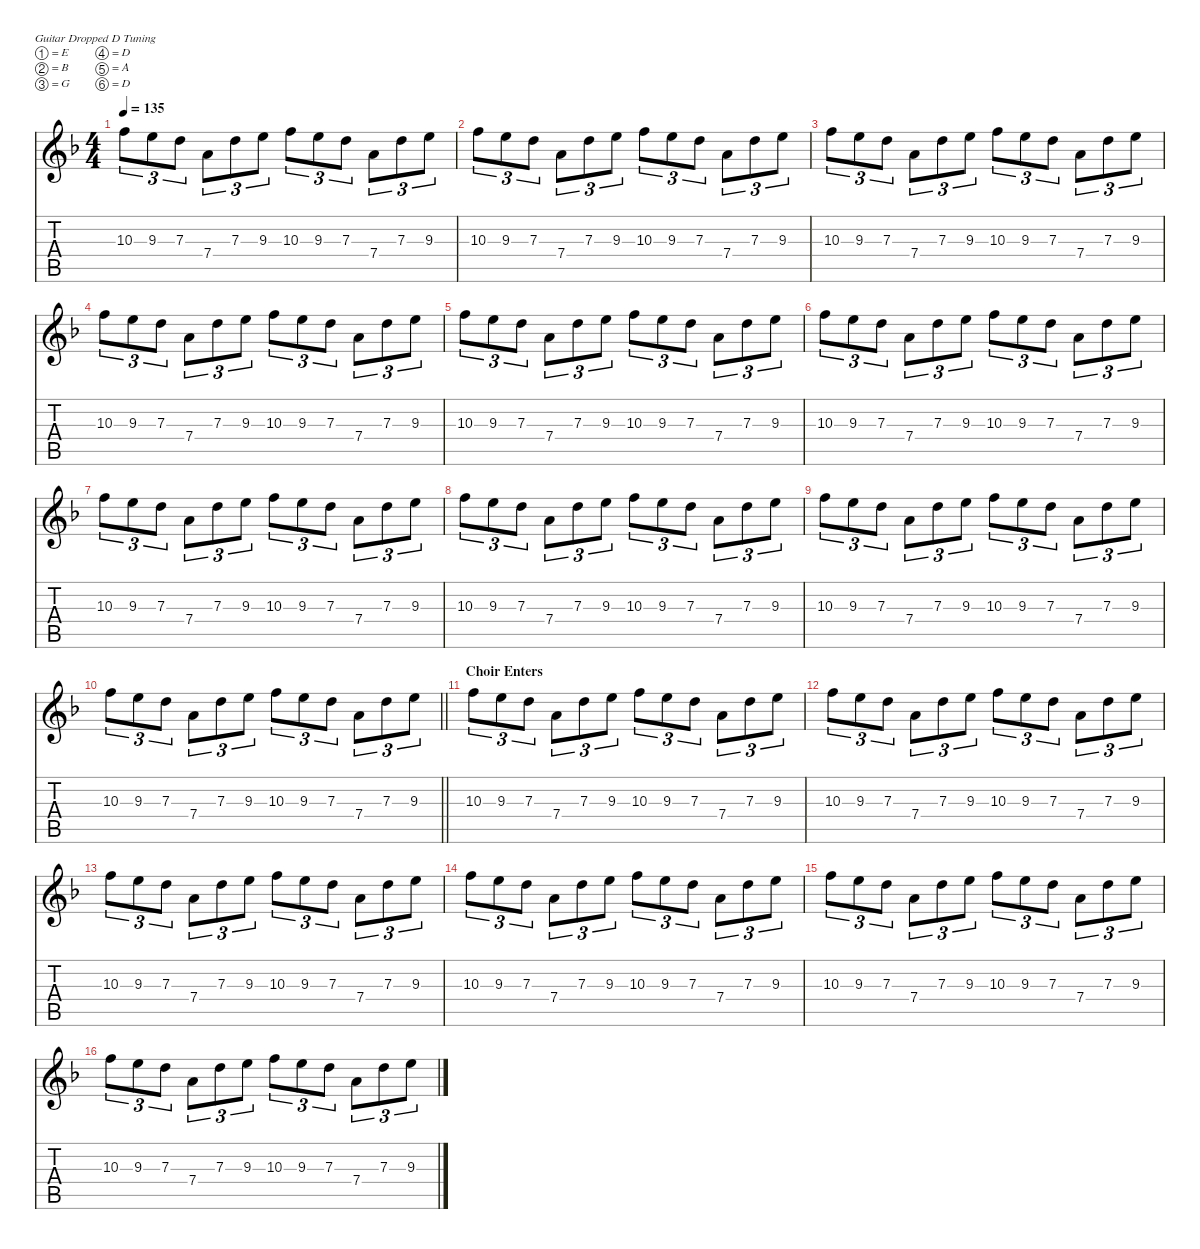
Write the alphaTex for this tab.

\defaultSystemsLayout 4
\hideDynamics
\bracketExtendMode nobrackets
\singleTrackTrackNamePolicy hidden
\multiTrackTrackNamePolicy hidden
\firstSystemTrackNameMode fullname
\firstSystemTrackNameOrientation horizontal
\otherSystemsTrackNameOrientation horizontal
\track ("Lead Guitar" "dist.guit.") {instrument distortionguitar}
\staff {score tabs}
\tuning (E4 B3 G3 D3 A2 D2)
\ts (4 4)
\tempo 135
\clef g2
\ks dminor
10.3{acc forcenatural}.8{tu (3 2) dy f beam Down} 9.3{acc forcenatural}.8{tu (3 2) beam Down} 7.3{acc forcenatural}.8{tu (3 2) beam Down} 7.4{acc forcenatural}.8{tu (3 2) beam Down} 7.3{acc forcenatural}.8{tu (3 2) beam Down} 9.3{acc forcenatural}.8{tu (3 2) beam Down} 10.3{acc forcenatural}.8{tu (3 2) beam Down} 9.3{acc forcenatural}.8{tu (3 2) beam Down} 7.3{acc forcenatural}.8{tu (3 2) beam Down} 7.4{acc forcenatural}.8{tu (3 2) beam Down} 7.3{acc forcenatural}.8{tu (3 2) beam Down} 9.3{acc forcenatural}.8{tu (3 2) beam Down} |
10.3{acc forcenatural}.8{tu (3 2) beam Down} 9.3{acc forcenatural}.8{tu (3 2) beam Down} 7.3{acc forcenatural}.8{tu (3 2) beam Down} 7.4{acc forcenatural}.8{tu (3 2) beam Down} 7.3{acc forcenatural}.8{tu (3 2) beam Down} 9.3{acc forcenatural}.8{tu (3 2) beam Down} 10.3{acc forcenatural}.8{tu (3 2) beam Down} 9.3{acc forcenatural}.8{tu (3 2) beam Down} 7.3{acc forcenatural}.8{tu (3 2) beam Down} 7.4{acc forcenatural}.8{tu (3 2) beam Down} 7.3{acc forcenatural}.8{tu (3 2) beam Down} 9.3{acc forcenatural}.8{tu (3 2) beam Down} |
10.3{acc forcenatural}.8{tu (3 2) beam Down} 9.3{acc forcenatural}.8{tu (3 2) beam Down} 7.3{acc forcenatural}.8{tu (3 2) beam Down} 7.4{acc forcenatural}.8{tu (3 2) beam Down} 7.3{acc forcenatural}.8{tu (3 2) beam Down} 9.3{acc forcenatural}.8{tu (3 2) beam Down} 10.3{acc forcenatural}.8{tu (3 2) beam Down} 9.3{acc forcenatural}.8{tu (3 2) beam Down} 7.3{acc forcenatural}.8{tu (3 2) beam Down} 7.4{acc forcenatural}.8{tu (3 2) beam Down} 7.3{acc forcenatural}.8{tu (3 2) beam Down} 9.3{acc forcenatural}.8{tu (3 2) beam Down} |
10.3{acc forcenatural}.8{tu (3 2) beam Down} 9.3{acc forcenatural}.8{tu (3 2) beam Down} 7.3{acc forcenatural}.8{tu (3 2) beam Down} 7.4{acc forcenatural}.8{tu (3 2) beam Down} 7.3{acc forcenatural}.8{tu (3 2) beam Down} 9.3{acc forcenatural}.8{tu (3 2) beam Down} 10.3{acc forcenatural}.8{tu (3 2) beam Down} 9.3{acc forcenatural}.8{tu (3 2) beam Down} 7.3{acc forcenatural}.8{tu (3 2) beam Down} 7.4{acc forcenatural}.8{tu (3 2) beam Down} 7.3{acc forcenatural}.8{tu (3 2) beam Down} 9.3{acc forcenatural}.8{tu (3 2) beam Down} |
10.3{acc forcenatural}.8{tu (3 2) beam Down} 9.3{acc forcenatural}.8{tu (3 2) beam Down} 7.3{acc forcenatural}.8{tu (3 2) beam Down} 7.4{acc forcenatural}.8{tu (3 2) beam Down} 7.3{acc forcenatural}.8{tu (3 2) beam Down} 9.3{acc forcenatural}.8{tu (3 2) beam Down} 10.3{acc forcenatural}.8{tu (3 2) beam Down} 9.3{acc forcenatural}.8{tu (3 2) beam Down} 7.3{acc forcenatural}.8{tu (3 2) beam Down} 7.4{acc forcenatural}.8{tu (3 2) beam Down} 7.3{acc forcenatural}.8{tu (3 2) beam Down} 9.3{acc forcenatural}.8{tu (3 2) beam Down} |
10.3{acc forcenatural}.8{tu (3 2) beam Down} 9.3{acc forcenatural}.8{tu (3 2) beam Down} 7.3{acc forcenatural}.8{tu (3 2) beam Down} 7.4{acc forcenatural}.8{tu (3 2) beam Down} 7.3{acc forcenatural}.8{tu (3 2) beam Down} 9.3{acc forcenatural}.8{tu (3 2) beam Down} 10.3{acc forcenatural}.8{tu (3 2) beam Down} 9.3{acc forcenatural}.8{tu (3 2) beam Down} 7.3{acc forcenatural}.8{tu (3 2) beam Down} 7.4{acc forcenatural}.8{tu (3 2) beam Down} 7.3{acc forcenatural}.8{tu (3 2) beam Down} 9.3{acc forcenatural}.8{tu (3 2) beam Down} |
10.3{acc forcenatural}.8{tu (3 2) beam Down} 9.3{acc forcenatural}.8{tu (3 2) beam Down} 7.3{acc forcenatural}.8{tu (3 2) beam Down} 7.4{acc forcenatural}.8{tu (3 2) beam Down} 7.3{acc forcenatural}.8{tu (3 2) beam Down} 9.3{acc forcenatural}.8{tu (3 2) beam Down} 10.3{acc forcenatural}.8{tu (3 2) beam Down} 9.3{acc forcenatural}.8{tu (3 2) beam Down} 7.3{acc forcenatural}.8{tu (3 2) beam Down} 7.4{acc forcenatural}.8{tu (3 2) beam Down} 7.3{acc forcenatural}.8{tu (3 2) beam Down} 9.3{acc forcenatural}.8{tu (3 2) beam Down} |
10.3{acc forcenatural}.8{tu (3 2) beam Down} 9.3{acc forcenatural}.8{tu (3 2) beam Down} 7.3{acc forcenatural}.8{tu (3 2) beam Down} 7.4{acc forcenatural}.8{tu (3 2) beam Down} 7.3{acc forcenatural}.8{tu (3 2) beam Down} 9.3{acc forcenatural}.8{tu (3 2) beam Down} 10.3{acc forcenatural}.8{tu (3 2) beam Down} 9.3{acc forcenatural}.8{tu (3 2) beam Down} 7.3{acc forcenatural}.8{tu (3 2) beam Down} 7.4{acc forcenatural}.8{tu (3 2) beam Down} 7.3{acc forcenatural}.8{tu (3 2) beam Down} 9.3{acc forcenatural}.8{tu (3 2) beam Down} |
10.3{acc forcenatural}.8{tu (3 2) beam Down} 9.3{acc forcenatural}.8{tu (3 2) beam Down} 7.3{acc forcenatural}.8{tu (3 2) beam Down} 7.4{acc forcenatural}.8{tu (3 2) beam Down} 7.3{acc forcenatural}.8{tu (3 2) beam Down} 9.3{acc forcenatural}.8{tu (3 2) beam Down} 10.3{acc forcenatural}.8{tu (3 2) beam Down} 9.3{acc forcenatural}.8{tu (3 2) beam Down} 7.3{acc forcenatural}.8{tu (3 2) beam Down} 7.4{acc forcenatural}.8{tu (3 2) beam Down} 7.3{acc forcenatural}.8{tu (3 2) beam Down} 9.3{acc forcenatural}.8{tu (3 2) beam Down} |
\barLineRight lightlight
10.3{acc forcenatural}.8{tu (3 2) beam Down} 9.3{acc forcenatural}.8{tu (3 2) beam Down} 7.3{acc forcenatural}.8{tu (3 2) beam Down} 7.4{acc forcenatural}.8{tu (3 2) beam Down} 7.3{acc forcenatural}.8{tu (3 2) beam Down} 9.3{acc forcenatural}.8{tu (3 2) beam Down} 10.3{acc forcenatural}.8{tu (3 2) beam Down} 9.3{acc forcenatural}.8{tu (3 2) beam Down} 7.3{acc forcenatural}.8{tu (3 2) beam Down} 7.4{acc forcenatural}.8{tu (3 2) beam Down} 7.3{acc forcenatural}.8{tu (3 2) beam Down} 9.3{acc forcenatural}.8{tu (3 2) beam Down} |
\section ("" "Choir Enters")
10.3{acc forcenatural}.8{tu (3 2) beam Down} 9.3{acc forcenatural}.8{tu (3 2) beam Down} 7.3{acc forcenatural}.8{tu (3 2) beam Down} 7.4{acc forcenatural}.8{tu (3 2) beam Down} 7.3{acc forcenatural}.8{tu (3 2) beam Down} 9.3{acc forcenatural}.8{tu (3 2) beam Down} 10.3{acc forcenatural}.8{tu (3 2) beam Down} 9.3{acc forcenatural}.8{tu (3 2) beam Down} 7.3{acc forcenatural}.8{tu (3 2) beam Down} 7.4{acc forcenatural}.8{tu (3 2) beam Down} 7.3{acc forcenatural}.8{tu (3 2) beam Down} 9.3{acc forcenatural}.8{tu (3 2) beam Down} |
10.3{acc forcenatural}.8{tu (3 2) beam Down} 9.3{acc forcenatural}.8{tu (3 2) beam Down} 7.3{acc forcenatural}.8{tu (3 2) beam Down} 7.4{acc forcenatural}.8{tu (3 2) beam Down} 7.3{acc forcenatural}.8{tu (3 2) beam Down} 9.3{acc forcenatural}.8{tu (3 2) beam Down} 10.3{acc forcenatural}.8{tu (3 2) beam Down} 9.3{acc forcenatural}.8{tu (3 2) beam Down} 7.3{acc forcenatural}.8{tu (3 2) beam Down} 7.4{acc forcenatural}.8{tu (3 2) beam Down} 7.3{acc forcenatural}.8{tu (3 2) beam Down} 9.3{acc forcenatural}.8{tu (3 2) beam Down} |
10.3{acc forcenatural}.8{tu (3 2) beam Down} 9.3{acc forcenatural}.8{tu (3 2) beam Down} 7.3{acc forcenatural}.8{tu (3 2) beam Down} 7.4{acc forcenatural}.8{tu (3 2) beam Down} 7.3{acc forcenatural}.8{tu (3 2) beam Down} 9.3{acc forcenatural}.8{tu (3 2) beam Down} 10.3{acc forcenatural}.8{tu (3 2) beam Down} 9.3{acc forcenatural}.8{tu (3 2) beam Down} 7.3{acc forcenatural}.8{tu (3 2) beam Down} 7.4{acc forcenatural}.8{tu (3 2) beam Down} 7.3{acc forcenatural}.8{tu (3 2) beam Down} 9.3{acc forcenatural}.8{tu (3 2) beam Down} |
10.3{acc forcenatural}.8{tu (3 2) beam Down} 9.3{acc forcenatural}.8{tu (3 2) beam Down} 7.3{acc forcenatural}.8{tu (3 2) beam Down} 7.4{acc forcenatural}.8{tu (3 2) beam Down} 7.3{acc forcenatural}.8{tu (3 2) beam Down} 9.3{acc forcenatural}.8{tu (3 2) beam Down} 10.3{acc forcenatural}.8{tu (3 2) beam Down} 9.3{acc forcenatural}.8{tu (3 2) beam Down} 7.3{acc forcenatural}.8{tu (3 2) beam Down} 7.4{acc forcenatural}.8{tu (3 2) beam Down} 7.3{acc forcenatural}.8{tu (3 2) beam Down} 9.3{acc forcenatural}.8{tu (3 2) beam Down} |
10.3{acc forcenatural}.8{tu (3 2) beam Down} 9.3{acc forcenatural}.8{tu (3 2) beam Down} 7.3{acc forcenatural}.8{tu (3 2) beam Down} 7.4{acc forcenatural}.8{tu (3 2) beam Down} 7.3{acc forcenatural}.8{tu (3 2) beam Down} 9.3{acc forcenatural}.8{tu (3 2) beam Down} 10.3{acc forcenatural}.8{tu (3 2) beam Down} 9.3{acc forcenatural}.8{tu (3 2) beam Down} 7.3{acc forcenatural}.8{tu (3 2) beam Down} 7.4{acc forcenatural}.8{tu (3 2) beam Down} 7.3{acc forcenatural}.8{tu (3 2) beam Down} 9.3{acc forcenatural}.8{tu (3 2) beam Down} |
10.3{acc forcenatural}.8{tu (3 2) beam Down} 9.3{acc forcenatural}.8{tu (3 2) beam Down} 7.3{acc forcenatural}.8{tu (3 2) beam Down} 7.4{acc forcenatural}.8{tu (3 2) beam Down} 7.3{acc forcenatural}.8{tu (3 2) beam Down} 9.3{acc forcenatural}.8{tu (3 2) beam Down} 10.3{acc forcenatural}.8{tu (3 2) beam Down} 9.3{acc forcenatural}.8{tu (3 2) beam Down} 7.3{acc forcenatural}.8{tu (3 2) beam Down} 7.4{acc forcenatural}.8{tu (3 2) beam Down} 7.3{acc forcenatural}.8{tu (3 2) beam Down} 9.3{acc forcenatural}.8{tu (3 2) beam Down}
